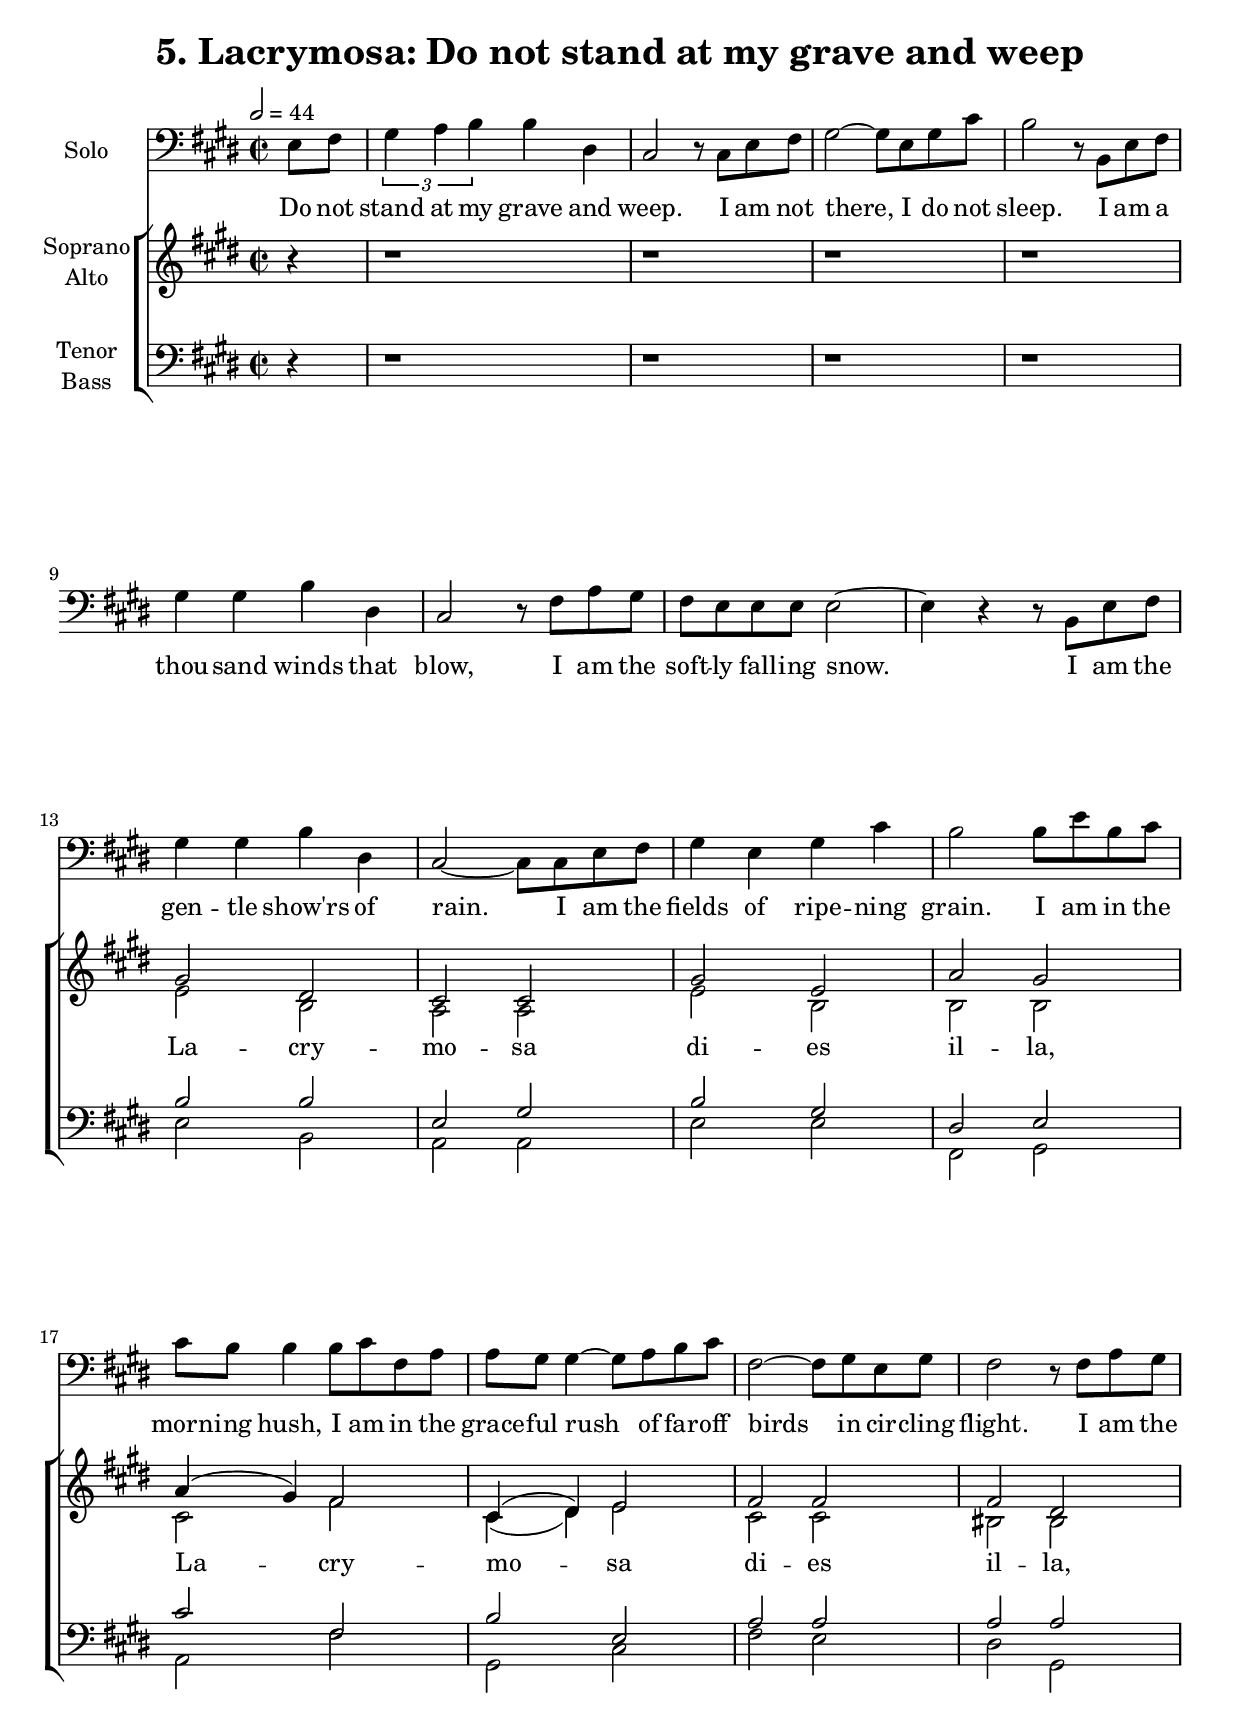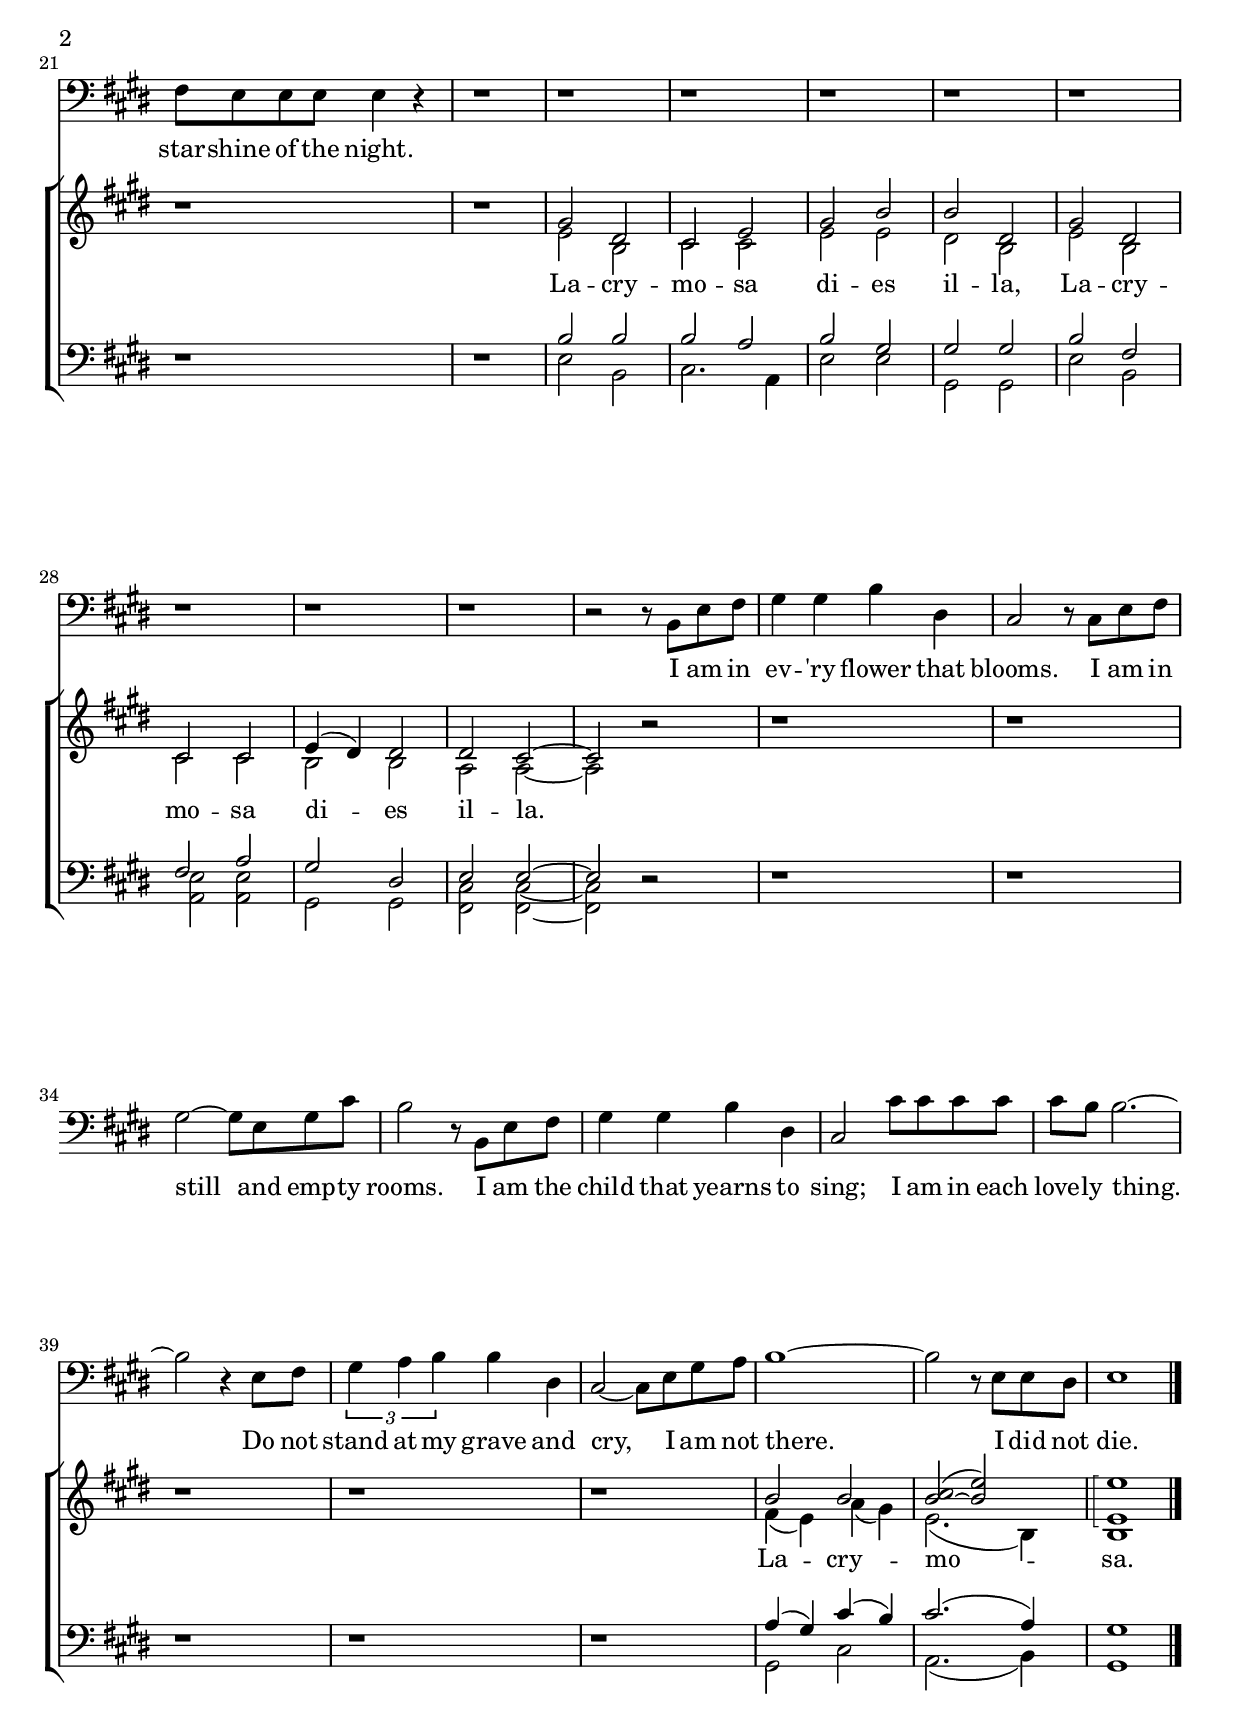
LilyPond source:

\version "2.7.40"
\header {
	title = "5. Lacrymosa: Do not stand at my grave and weep"
	footnotes = ""
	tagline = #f
}

\paper {
  #(set-paper-size "a4")
  ragged-bottom = ##f
  ragged-last-bottom = ##f
}

wordsSolo = \lyricmode {
	Do not | stand at my grave and | weep. I am not | there, I do not | sleep. I am a |
	thou -- sand winds that | blow, I am the | soft -- ly fall -- ing snow. I am the |
	gen -- tle show'rs of | rain. I am the | fields of ripe -- ning |
	grain. I am in the | morn -- ing hush, I am in the |
	grace -- ful rush of far -- off | birds in cir -- cling | flight. I am the | star -- shine of the night.
	I am in | ev -- 'ry flower that |
	blooms. I am in | still and emp -- ty | rooms. I am the | child that yearns to |
	sing; I am in each | love -- ly thing. Do not | stand at my grave and |
	cry, I am not | there. I did not | die. |
}

wordsChoir = \lyricmode {
	La -- cry -- | mo -- sa | di -- es | il -- la, |
	La -- cry -- | mo -- sa | di -- es | il -- la, |
	La -- cry -- | mo -- sa | di -- es | il -- la, |
	La -- cry -- | mo -- sa | di -- es | il -- la. |
	La -- cry -- | mo -- | sa. |
}

musicSolo = \transpose c c, {
	\clef "bass"
	\partial 4
	e'8 fis'8 | \times 2/3 { gis'4 a'4 b'4 } b'4
	dis'4 | cis'2 r8 cis'8 e'8 fis'8 | gis'2
	~ gis'8 e'8 gis'8 cis''8 | b'2 r8 b8 e'8
	fis'8 | gis'4 gis'4 b'4 dis'4 | cis'2 r8
	fis'8 a'8 gis'8 | fis'8 e'8 e'8 e'8 e'2 ~
	| e'4 r4 r8 b8 e'8 fis'8 | gis'4 gis'4
	b'4 dis'4 | cis'2 ~ cis'8 cis'8 e'8 fis'8
	| gis'4 e'4 gis'4 cis''4 | b'2 b'8 e''8
	b'8 cis''8 | cis''8 b'8 b'4 b'8 cis''8 fis'8
	a'8 | a'8 gis'8 gis'4 ~ gis'8 a'8 b'8 cis''8
	| fis'2 ~ fis'8 gis'8 e'8 gis'8 | fis'2
	r8 fis'8 a'8 gis'8 | fis'8 e'8 e'8 e'8 e'4
	r4 | r1 | r1 | r1 | r1 |
	r1 | r1 | r1 | r1 | r1 |
	r2 r8 b8 e'8 fis'8 | gis'4 gis'4 b'4 dis'4
	| cis'2 r8 cis'8 e'8 fis'8 | gis'2 ~ gis'8
	e'8 gis'8 cis''8 | b'2 r8 b8 e'8 fis'8
	| gis'4 gis'4 b'4 dis'4 | cis'2 cis''8
	cis''8 cis''8 cis''8 | cis''8 b'8 b'2. ~ |
	b'2 r4 e'8 fis'8 | \times 2/3 { gis'4 a'4 b'4 }
	b'4 dis'4 | cis'2 ~ cis'8 e'8 gis'8 a'8
	| b'1 ~ | b'2 r8 e'8 e'8 dis'8 |
	e'1 \bar "|."
}

musicSoprano = {
	\partial 4
	r4 | r1 | r1 | r1 | r1
	| r1 | r1 | r1 | r1 \break | gis'2 dis'2
	| cis'2 cis'2 | gis'2 e'2
	| a'2 gis'2 | a'4 ( gis'4 -) fis'2
	| cis'4 ( dis'4 -) e'2 | fis'2 fis'2 | fis'2 dis'2
	| r1 | r1 | gis'2 dis'2 | cis'2 e'2
	| gis'2 b'2 | b'2 dis'2 | gis'2 dis'2
	| cis'2 cis'2 | e'4 ( dis'4 -) dis'2
	| dis'2 cis'2 ~ | cis'2 r2 | r1
	| r1 | r1 | r1 | r1 | r1
	| r1 | r1 | r1 | r1 | b'2 b'2
	| \shape #'((1.2 . -1) (1 . -1.2) (0.2 . -1.2) (0 . -1)) Tie
	<< { b'2 ~ b'2 } { cis''2( e''2) } >>
	| \arpeggioBracket <e' e''>1\arpeggio \bar "|."
}
musicAlto = {
	\partial 4
	r4 | r1 | r1 | r1 | r1
	| r1 | r1 | r1 | r1 | e'2 b2
	| a2 a2 | e'2 b2 | b2 b2
	| cis'2 fis'2 | cis'4 ( dis'4 -) e'2
	| cis'2 cis'2 | bis2 bis2 | r1 | r1
	| e'2 b2 | cis'2 cis'2 | e'2 e'2
	| dis'2 b2 | e'2 b2 | cis'2 cis'2
	| b2 b2 | a2 a2 ~ | a2 r2 | r1
	| r1 | r1 | r1 | r1 | r1
	| r1 | r1 | r1 | r1
	| fis'4 ( e'4 -) a'4 ( gis'4 -) | e'2. ( b4 -)
	| b1 \bar "|."
}
musicTenor = \transpose c c, {
	\partial 4
	r4 | r1 | r1 | r1 | r1
	| r1 | r1 | r1 | r1 | b'2 b'2
	| e'2 gis'2 | b'2 gis'2 | dis'2 e'2
	| cis''2 fis'2 | b'2 e'2 | a'2 a'2
	| a'2 a'2 | r1 | r1 | b'2 b'2
	| b'2 a'2 | b'2 gis'2 | gis'2 gis'2
	| b'2 fis'2 | fis'2 a'2
	| gis'2 dis'2 | e'2 e'2 ~ | e'2 r2
	| r1 | r1 | r1 | r1 | r1 | r1
	| r1 | r1 | r1 | r1
	| a'4 ( gis'4 -) cis''4 ( b'4 -) | cis''2. ( a'4 -)
	| gis'1 \bar "|."
}
musicBass = \transpose c c, {
	\partial 4
	% 5
	r4 | r1 | r1 | r1 | r1 |
	% 9
	r1 | r1 | r1 | r1 | % 13
	e'2 b2 | a2 a2 | e'2 e'2 | % 16
	fis2 gis2 | a2 fis'2 | % 18
	gis2 cis'2 | fis'2 e'2 | dis'2 gis2
	| r1 | % 22
	r1 | e'2 b2 | cis'2. a4 | e'2 e'2
	| gis2 gis2 | % 27
	e'2 b2 | <a e'>2 <a e'>2 |
	gis2 gis2 |
	<fis cis'>2
	\shape #'((0.8 . 0) (0.8 . 0.3) (0 . 0.3) (0 . 0)) Tie
	<fis cis'>2 ~
	| <fis cis'>2 r2 | r1 | % 33
	r1 | r1 | r1 | r1 | % 37
	r1 | r1 | r1 | r1 | % 41
	r1 | gis2 cis'2 | a2. ( b4 -) | gis1
	\bar "|."
}

voicedefault = {
	\time 2/2 \tempo 2=44
	\key e \major
	\set Score.currentBarNumber = #5
}

\score{
	<<

		\new Staff \with {
			instrumentName = "Solo"
		} {
			\voicedefault
			\musicSolo
		}
		\addlyrics \wordsSolo


		\new ChoirStaff <<
			\new Staff \with {
				instrumentName = \markup \center-column { "Soprano" "Alto" }
				\consists "Merge_rests_engraver"
			} {
				\voicedefault
				<<
					\new Voice = sop { \voiceOne \musicSoprano }
					\new Voice = alt { \voiceTwo \musicAlto }
				>>
			}
			\new Lyrics \lyricsto sop \wordsChoir

			\new Staff \with {
				instrumentName = \markup \center-column { "Tenor" "Bass" }
				\consists "Merge_rests_engraver"
			} {
				\clef "bass"
				\voicedefault
				<<
					\new Voice = ten { \voiceOne \musicTenor }
					\new Voice = bas { \voiceTwo \musicBass }
				>>
			}
		>>

	>>
	\layout {
		\context {
			\Staff
			\RemoveEmptyStaves
		}
	}
	\midi {}
}
